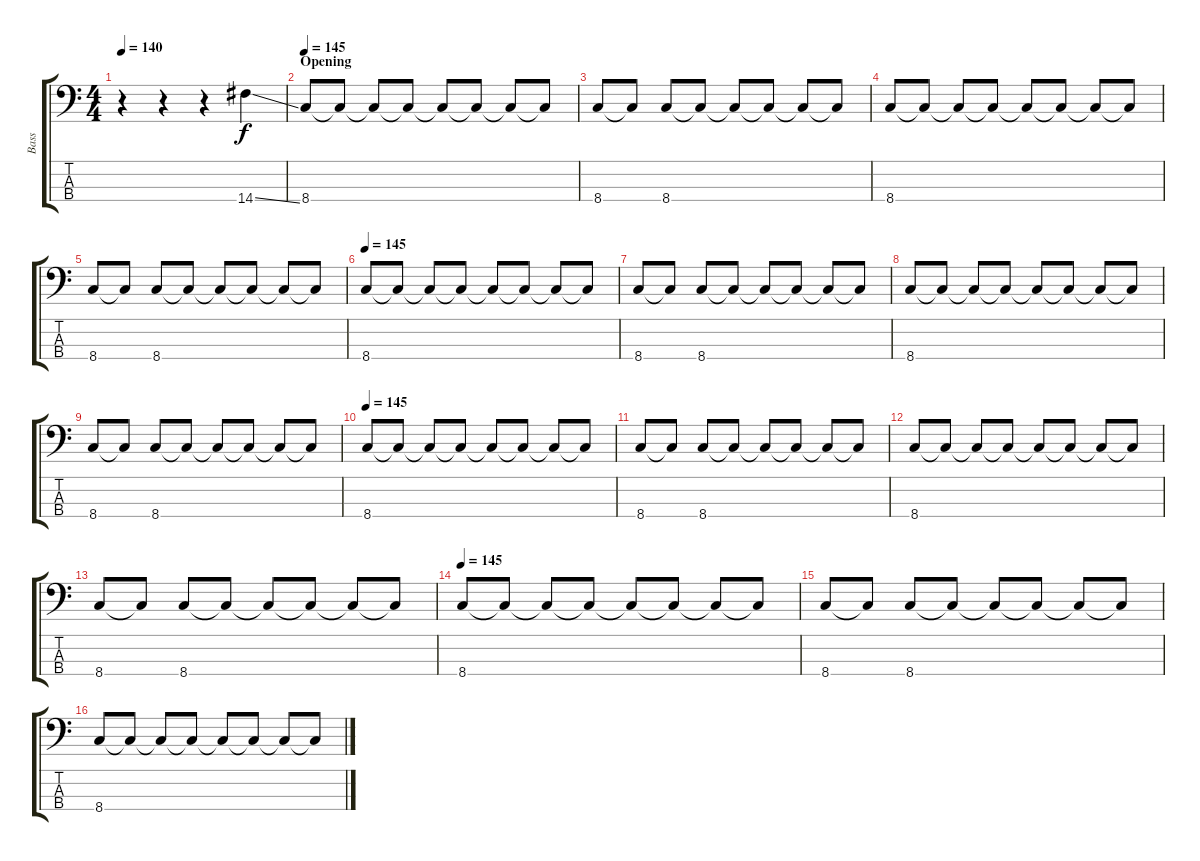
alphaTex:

\track ("Bass" "Bass") {instrument electricbassfinger}
\staff {score tabs}
\tuning (G2 D2 A1 E1) {hide}
\ts (4 4)
\tempo 140
\tempo 75
\tempo 140
\clef f4
\ks c
r.4{dy f instrument electricbassfinger} r.4 r.4 14.4{ss}.4 |
\section ("" "Opening")
\tempo 145
8.4.8 8.4{t}.8 8.4{t}.8 8.4{t}.8 8.4{t}.8 8.4{t}.8 8.4{t}.8 8.4{t}.8 |
8.4.8 8.4{t}.8 8.4.8 8.4{t}.8 8.4{t}.8 8.4{t}.8 8.4{t}.8 8.4{t}.8 |
8.4.8 8.4{t}.8 8.4{t}.8 8.4{t}.8 8.4{t}.8 8.4{t}.8 8.4{t}.8 8.4{t}.8 |
8.4.8 8.4{t}.8 8.4.8 8.4{t}.8 8.4{t}.8 8.4{t}.8 8.4{t}.8 8.4{t}.8 |
\tempo 145
8.4.8 8.4{t}.8 8.4{t}.8 8.4{t}.8 8.4{t}.8 8.4{t}.8 8.4{t}.8 8.4{t}.8 |
8.4.8 8.4{t}.8 8.4.8 8.4{t}.8 8.4{t}.8 8.4{t}.8 8.4{t}.8 8.4{t}.8 |
8.4.8 8.4{t}.8 8.4{t}.8 8.4{t}.8 8.4{t}.8 8.4{t}.8 8.4{t}.8 8.4{t}.8 |
8.4.8 8.4{t}.8 8.4.8 8.4{t}.8 8.4{t}.8 8.4{t}.8 8.4{t}.8 8.4{t}.8 |
\tempo 145
8.4.8 8.4{t}.8 8.4{t}.8 8.4{t}.8 8.4{t}.8 8.4{t}.8 8.4{t}.8 8.4{t}.8 |
8.4.8 8.4{t}.8 8.4.8 8.4{t}.8 8.4{t}.8 8.4{t}.8 8.4{t}.8 8.4{t}.8 |
8.4.8 8.4{t}.8 8.4{t}.8 8.4{t}.8 8.4{t}.8 8.4{t}.8 8.4{t}.8 8.4{t}.8 |
8.4.8 8.4{t}.8 8.4.8 8.4{t}.8 8.4{t}.8 8.4{t}.8 8.4{t}.8 8.4{t}.8 |
\tempo 145
8.4.8 8.4{t}.8 8.4{t}.8 8.4{t}.8 8.4{t}.8 8.4{t}.8 8.4{t}.8 8.4{t}.8 |
8.4.8 8.4{t}.8 8.4.8 8.4{t}.8 8.4{t}.8 8.4{t}.8 8.4{t}.8 8.4{t}.8 |
8.4.8 8.4{t}.8 8.4{t}.8 8.4{t}.8 8.4{t}.8 8.4{t}.8 8.4{t}.8 8.4{t}.8
